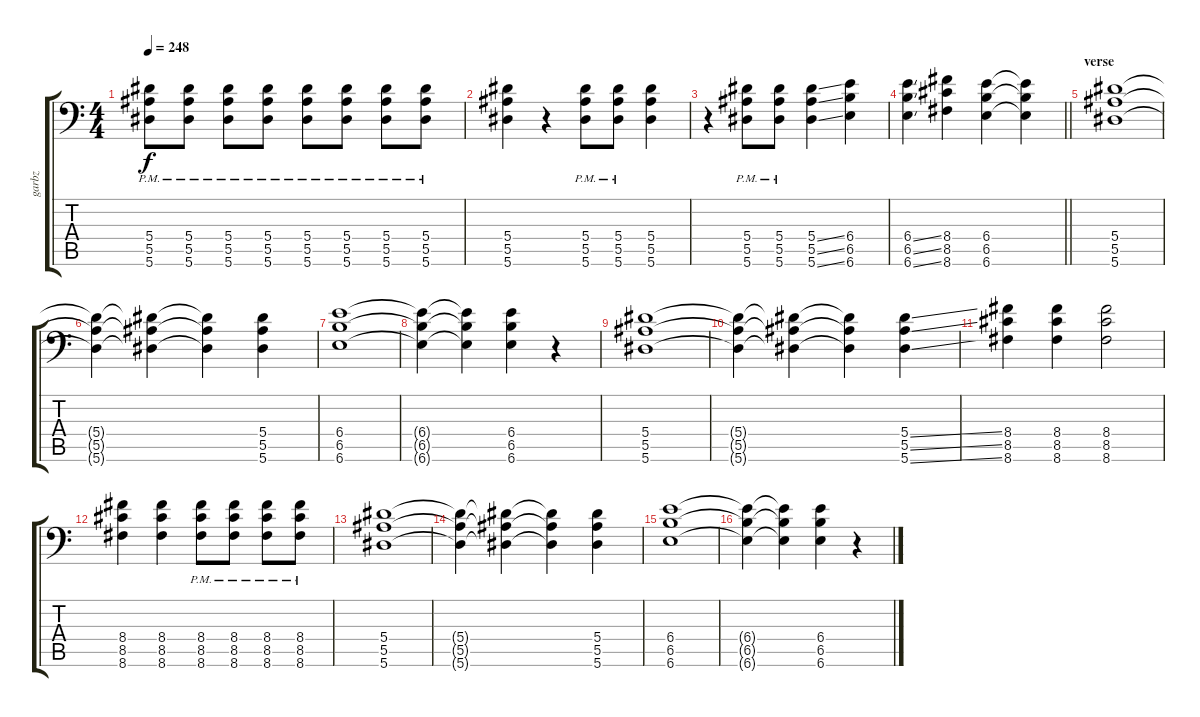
\track ("garbz" "garbz") {instrument distortionguitar}
\staff {score tabs}
\tuning (C4 G3 Eb3 Bb2 F2 Bb1) {hide}
\ts (4 4)
\tempo 248
\clef f4
\ks c
(5.4{pm} 5.5{pm} 5.6{pm}).8{dy f} (5.4{pm} 5.5{pm} 5.6{pm}).8 (5.4{pm} 5.5{pm} 5.6{pm}).8 (5.4{pm} 5.5{pm} 5.6{pm}).8 (5.4{pm} 5.5{pm} 5.6{pm}).8 (5.4{pm} 5.5{pm} 5.6{pm}).8 (5.4{pm} 5.5{pm} 5.6{pm}).8 (5.4{pm} 5.5{pm} 5.6{pm}).8 |
(5.4 5.5 5.6).4 r.4 (5.4{pm} 5.5{pm} 5.6{pm}).8 (5.4{pm} 5.5{pm} 5.6{pm}).8 (5.4 5.5 5.6).4 |
r.4 (5.4{pm} 5.5{pm} 5.6{pm}).8 (5.4{pm} 5.5{pm} 5.6{pm}).8 (5.4{ss} 5.5{ss} 5.6{ss}).4 (6.4 6.5 6.6).4 |
\barLineRight lightlight
(6.4{ss} 6.5{ss} 6.6{ss}).4 (8.4 8.5 8.6).4 (6.4 6.5 6.6).4 (6.4{t} 6.5{t} 6.6{t}).4 |
\section ("" "verse")
(5.4 5.5 5.6).1 |
(5.4{t} 5.5{t} 5.6{t}).4 (5.4{t} 5.5{t} 5.6{t}).4 (5.4{t} 5.5{t} 5.6{t}).4 (5.4 5.5 5.6).4 |
(6.4 6.5 6.6).1 |
(6.4{t} 6.5{t} 6.6{t}).4 (6.4{t} 6.5{t} 6.6{t}).4 (6.4 6.5 6.6).4 r.4 |
(5.4 5.5 5.6).1 |
(5.4{t} 5.5{t} 5.6{t}).4 (5.4{t} 5.5{t} 5.6{t}).4 (5.4{t} 5.5{t} 5.6{t}).4 (5.4{ss} 5.5{ss} 5.6{ss}).4 |
(8.4 8.5 8.6).4 (8.4 8.5 8.6).4 (8.4 8.5 8.6).2 |
(8.4 8.5 8.6).4 (8.4 8.5 8.6).4 (8.4{pm} 8.5{pm} 8.6{pm}).8 (8.4{pm} 8.5{pm} 8.6{pm}).8 (8.4{pm} 8.5{pm} 8.6{pm}).8 (8.4{pm} 8.5{pm} 8.6{pm}).8 |
(5.4 5.5 5.6).1 |
(5.4{t} 5.5{t} 5.6{t}).4 (5.4{t} 5.5{t} 5.6{t}).4 (5.4{t} 5.5{t} 5.6{t}).4 (5.4 5.5 5.6).4 |
(6.4 6.5 6.6).1 |
(6.4{t} 6.5{t} 6.6{t}).4 (6.4{t} 6.5{t} 6.6{t}).4 (6.4 6.5 6.6).4 r.4
